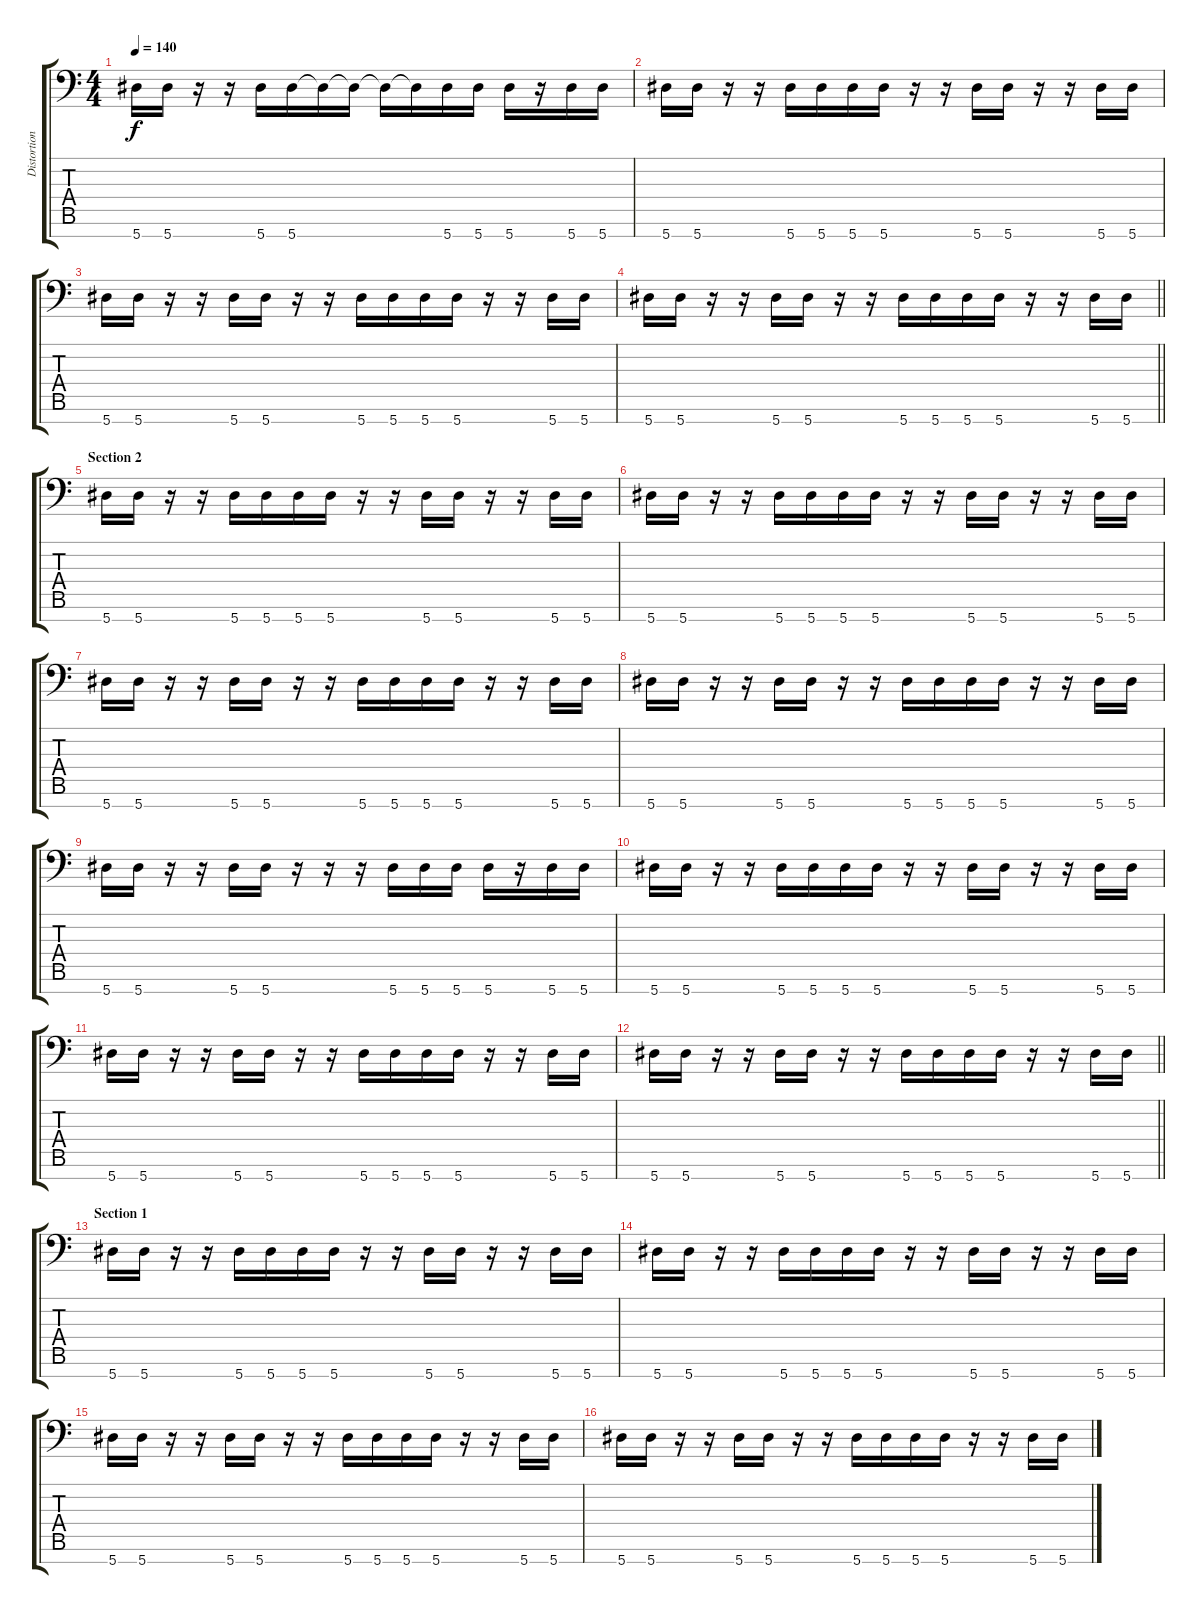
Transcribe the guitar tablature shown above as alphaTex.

\track ("Distortion Two" "Distortion") {instrument distortionguitar}
\staff {score tabs}
\tuning (Eb4 Bb3 F3 Eb3 Bb2 F2 Bb1) {hide}
\ts (4 4)
\tempo 140
\clef f4
\ks c
5.7.16{dy f} 5.7.16 r.16 r.16 5.7.16 5.7.16 5.7{t}.16 5.7{t}.16 5.7{t}.16 5.7{t}.16 5.7.16 5.7.16 5.7.16 r.16 5.7.16 5.7.16 |
5.7.16 5.7.16 r.16 r.16 5.7.16 5.7.16 5.7.16 5.7.16 r.16 r.16 5.7.16 5.7.16 r.16 r.16 5.7.16 5.7.16 |
5.7.16 5.7.16 r.16 r.16 5.7.16 5.7.16 r.16 r.16 5.7.16 5.7.16 5.7.16 5.7.16 r.16 r.16 5.7.16 5.7.16 |
\barLineRight lightlight
5.7.16 5.7.16 r.16 r.16 5.7.16 5.7.16 r.16 r.16 5.7.16 5.7.16 5.7.16 5.7.16 r.16 r.16 5.7.16 5.7.16 |
\section ("" "Section 2")
5.7.16 5.7.16 r.16 r.16 5.7.16 5.7.16 5.7.16 5.7.16 r.16 r.16 5.7.16 5.7.16 r.16 r.16 5.7.16 5.7.16 |
5.7.16 5.7.16 r.16 r.16 5.7.16 5.7.16 5.7.16 5.7.16 r.16 r.16 5.7.16 5.7.16 r.16 r.16 5.7.16 5.7.16 |
5.7.16 5.7.16 r.16 r.16 5.7.16 5.7.16 r.16 r.16 5.7.16 5.7.16 5.7.16 5.7.16 r.16 r.16 5.7.16 5.7.16 |
5.7.16 5.7.16 r.16 r.16 5.7.16 5.7.16 r.16 r.16 5.7.16 5.7.16 5.7.16 5.7.16 r.16 r.16 5.7.16 5.7.16 |
5.7.16 5.7.16 r.16 r.16 5.7.16 5.7.16 r.16 r.16 r.16 5.7.16 5.7.16 5.7.16 5.7.16 r.16 5.7.16 5.7.16 |
5.7.16 5.7.16 r.16 r.16 5.7.16 5.7.16 5.7.16 5.7.16 r.16 r.16 5.7.16 5.7.16 r.16 r.16 5.7.16 5.7.16 |
5.7.16 5.7.16 r.16 r.16 5.7.16 5.7.16 r.16 r.16 5.7.16 5.7.16 5.7.16 5.7.16 r.16 r.16 5.7.16 5.7.16 |
\barLineRight lightlight
5.7.16 5.7.16 r.16 r.16 5.7.16 5.7.16 r.16 r.16 5.7.16 5.7.16 5.7.16 5.7.16 r.16 r.16 5.7.16 5.7.16 |
\section ("" "Section 1")
5.7.16 5.7.16 r.16 r.16 5.7.16 5.7.16 5.7.16 5.7.16 r.16 r.16 5.7.16 5.7.16 r.16 r.16 5.7.16 5.7.16 |
5.7.16 5.7.16 r.16 r.16 5.7.16 5.7.16 5.7.16 5.7.16 r.16 r.16 5.7.16 5.7.16 r.16 r.16 5.7.16 5.7.16 |
5.7.16 5.7.16 r.16 r.16 5.7.16 5.7.16 r.16 r.16 5.7.16 5.7.16 5.7.16 5.7.16 r.16 r.16 5.7.16 5.7.16 |
5.7.16 5.7.16 r.16 r.16 5.7.16 5.7.16 r.16 r.16 5.7.16 5.7.16 5.7.16 5.7.16 r.16 r.16 5.7.16 5.7.16
